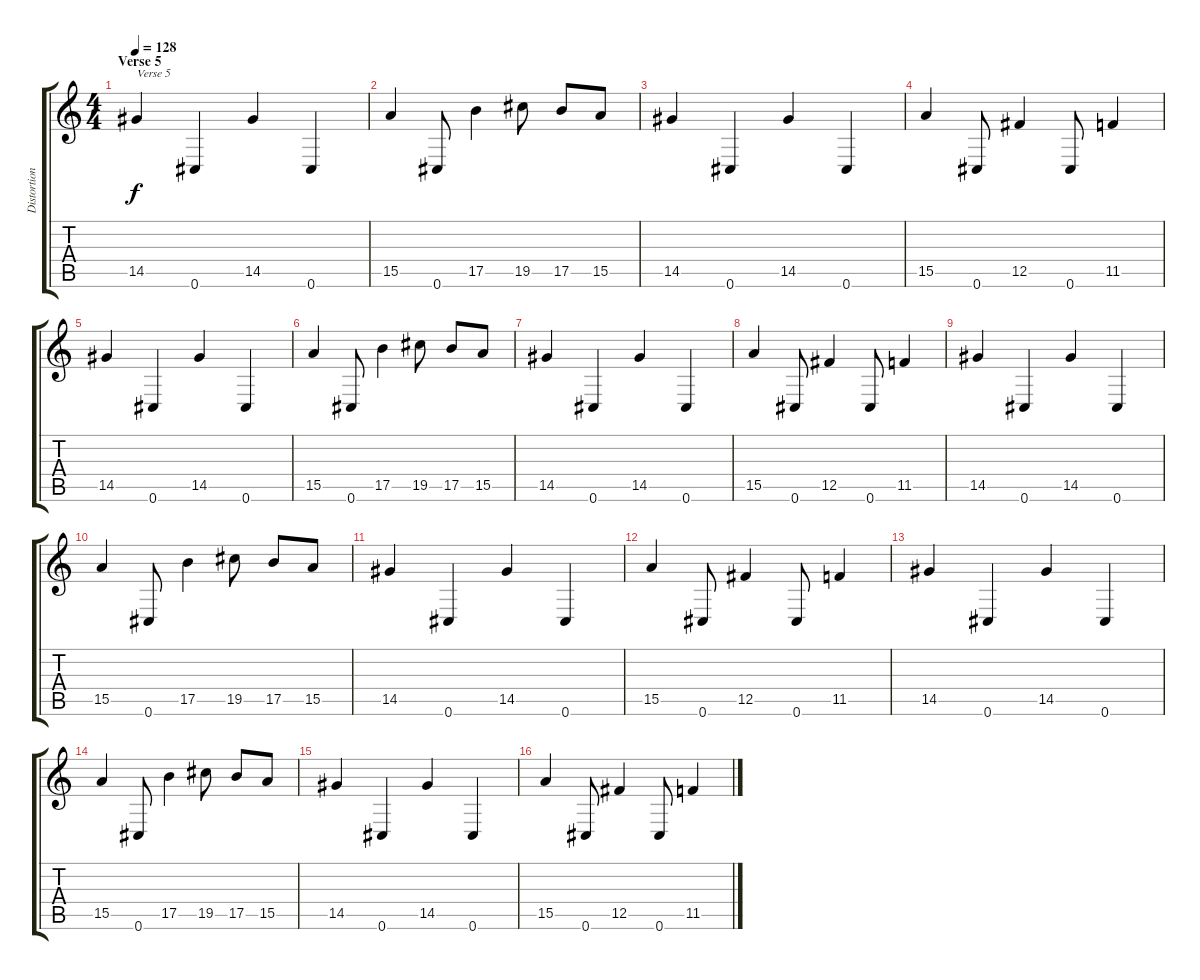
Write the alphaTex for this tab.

\track ("Distortion guitar 2" "Distortion") {instrument distortionguitar}
\staff {score tabs}
\tuning (Db4 Ab3 E3 B2 Gb2 Db2) {hide}
\ts (4 4)
\section ("" "Verse 5")
\tempo 128
\clef g2
\ks c
14.5.4{txt "Verse 5" dy f} 0.6.4 14.5.4 0.6.4 |
15.5.4 0.6.8 17.5.4 19.5.8 17.5.8 15.5.8 |
14.5.4 0.6.4 14.5.4 0.6.4 |
15.5.4 0.6.8 12.5.4 0.6.8 11.5.4 |
14.5.4 0.6.4 14.5.4 0.6.4 |
15.5.4 0.6.8 17.5.4 19.5.8 17.5.8 15.5.8 |
14.5.4 0.6.4 14.5.4 0.6.4 |
15.5.4 0.6.8 12.5.4 0.6.8 11.5.4 |
14.5.4 0.6.4 14.5.4 0.6.4 |
15.5.4 0.6.8 17.5.4 19.5.8 17.5.8 15.5.8 |
14.5.4 0.6.4 14.5.4 0.6.4 |
15.5.4 0.6.8 12.5.4 0.6.8 11.5.4 |
14.5.4 0.6.4 14.5.4 0.6.4 |
15.5.4 0.6.8 17.5.4 19.5.8 17.5.8 15.5.8 |
14.5.4 0.6.4 14.5.4 0.6.4 |
15.5.4 0.6.8 12.5.4 0.6.8 11.5.4
